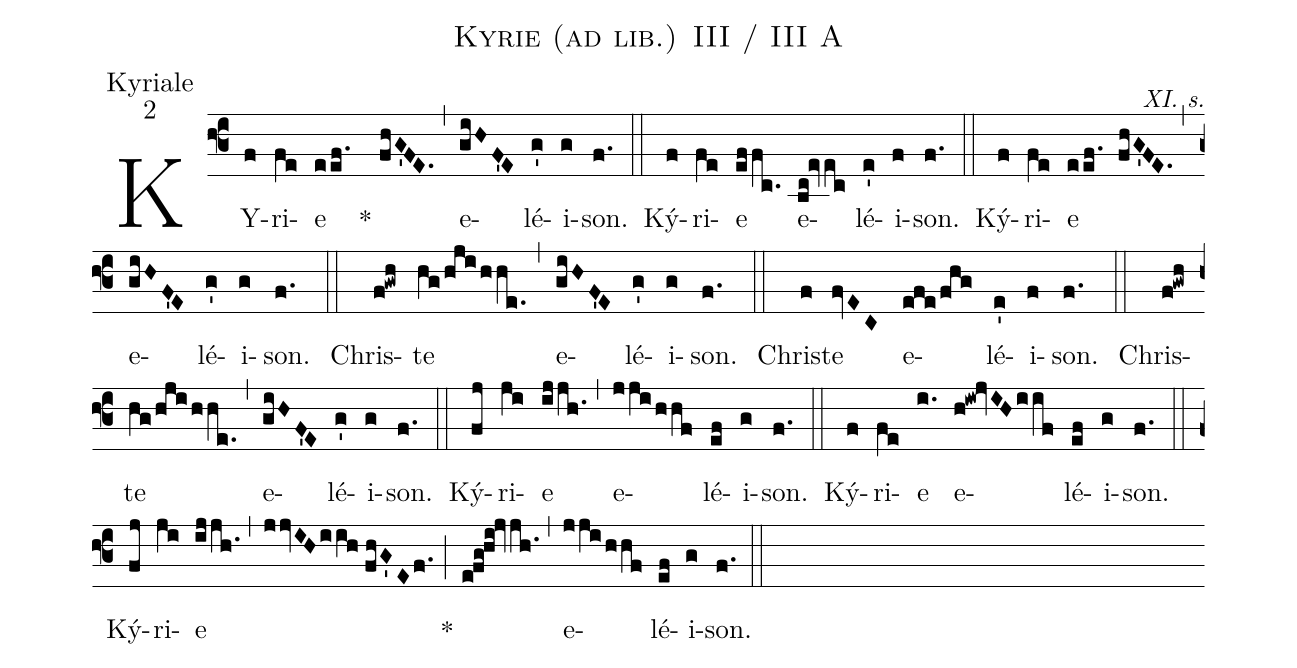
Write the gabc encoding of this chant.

name:Kyrie (ad lib.) III / III A;
office-part:Kyriale;
mode:2;
commentary:XI. s.;
%%
(f3) KY(f)ri(fe)e(eef.) ~~*() (fhG'FE.) (,) e(giHF'E)lé(g')i(g)son.(f.) (::)
Ký(f)ri(fe)e(effc.) e(bc!evec)lé(e')i(f)son.(f.) (::)
Ký(f)ri(fe)e(eef. fhG'FE.) (,) e(giHF'E)lé(g')i(g)son.(f.) (::)
Chris(f!gwh)te(hg/hji/hhe.) (,) e(giHF'E)lé(g')i(g)son.(f.) (::)
Chris(f)te(fvEC) e(efe/fhg)lé(e')i(f)son.(f.) (::)
Chris(f!gwh)te(hg/hji/hhe.) (,) e(giHF'E)lé(g')i(g)son.(f.) (::)
Ký(fj)ri(ji)e(ijjh.) (,) e(jji/hhf)lé(ef)i(g)son.(f.) (::)
Ký(f)ri(fe)e(i.) e(h!iw!jvIH/iif)lé(ef)i(g)son.(f.) (::)
Ký(fj)ri(ji)e(ijjh.) (,) (jjvIH/iih//fhG'Ef.) ~~~~~*(;) (e!fg!hi!jvjh.) (,) e(jji/hhf)lé(ef)i(g)son.(f.) (::)
